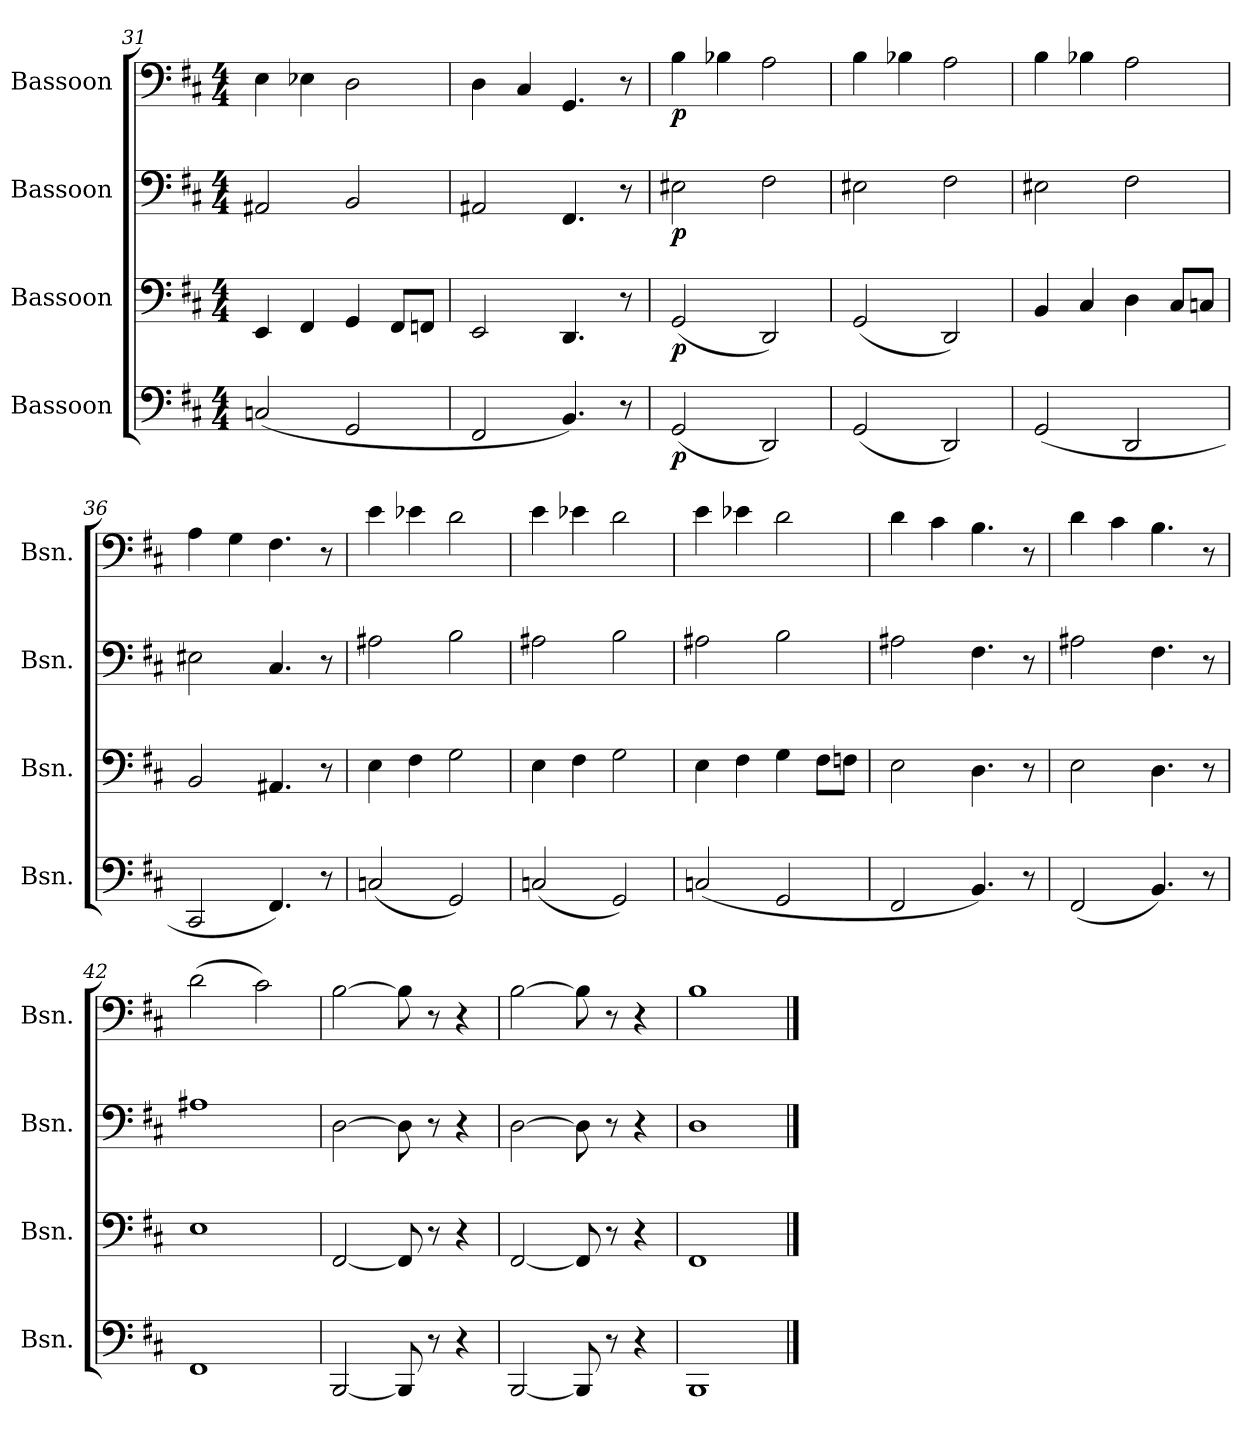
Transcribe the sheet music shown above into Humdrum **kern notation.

**kern	**dynam	**kern	**dynam	**kern	**dynam	**kern	**dynam
*part4	*part4	*part3	*part3	*part2	*part2	*part1	*part1
*staff4	*staff4	*staff3	*staff3	*staff2	*staff2	*staff1	*staff1
*I"Bassoon	*	*I"Bassoon	*	*I"Bassoon	*	*I"Bassoon	*
*I'Bsn.	*	*I'Bsn.	*	*I'Bsn.	*	*I'Bsn.	*
*clefF4	*	*clefF4	*	*clefF4	*	*clefF4	*
*k[f#c#]	*	*k[f#c#]	*	*k[f#c#]	*	*k[f#c#]	*
*D:	*	*D:	*	*D:	*	*D:	*
*M4/4	*	*M4/4	*	*M4/4	*	*M4/4	*
=31	=31	=31	=31	=31	=31	=31	=31
(2Cn/	.	4EE/	.	2AA#X/	.	4E\	.
.	.	4FF#/	.	.	.	4E-X\	.
2GG/	.	4GG/	.	2BB/	.	2D\	.
.	.	8FF#/L	.	.	.	.	.
.	.	8FFn/J	.	.	.	.	.
=32	=32	=32	=32	=32	=32	=32	=32
2FF#/	.	2EE/	.	2AA#X/	.	4D\	.
.	.	.	.	.	.	4C#/	.
4.BB/)	.	4.DD/	.	4.FF#/	.	4.GG/	.
8r	.	8r	.	8r	.	8r	.
=33	=33	=33	=33	=33	=33	=33	=33
!	!LO:DY:b	!	!LO:DY:b	!	!LO:DY:b	!	!LO:DY:b
(2GG/	p	(2GG/	p	2E#X\	p	4B\	p
.	.	.	.	.	.	4B-X\	.
2DD/)	.	2DD/)	.	2F#\	.	2A\	.
!!LO:PB:g=z
=34	=34	=34	=34	=34	=34	=34	=34
(2GG/	.	(2GG/	.	2E#X\	.	4B\	.
.	.	.	.	.	.	4B-X\	.
2DD/)	.	2DD/)	.	2F#\	.	2A\	.
=35	=35	=35	=35	=35	=35	=35	=35
(2GG/	.	4BB/	.	2E#X\	.	4B\	.
.	.	4C#/	.	.	.	4B-X\	.
2DD/	.	4D\	.	2F#\	.	2A\	.
.	.	8C#/L	.	.	.	.	.
.	.	8Cn/J	.	.	.	.	.
=36	=36	=36	=36	=36	=36	=36	=36
2CC#/	.	2BB/	.	2E#X\	.	4A\	.
.	.	.	.	.	.	4G\	.
4.FF#/)	.	4.AA#X/	.	4.C#/	.	4.F#\	.
8r	.	8r	.	8r	.	8r	.
=37	=37	=37	=37	=37	=37	=37	=37
(2Cn/	.	4E\	.	2A#X\	.	4e\	.
.	.	4F#\	.	.	.	4e-X\	.
2GG/)	.	2G\	.	2B\	.	2d\	.
=38	=38	=38	=38	=38	=38	=38	=38
(2Cn/	.	4E\	.	2A#X\	.	4e\	.
.	.	4F#\	.	.	.	4e-X\	.
2GG/)	.	2G\	.	2B\	.	2d\	.
=39	=39	=39	=39	=39	=39	=39	=39
(2Cn/	.	4E\	.	2A#X\	.	4e\	.
.	.	4F#\	.	.	.	4e-X\	.
2GG/	.	4G\	.	2B\	.	2d\	.
.	.	8F#\L	.	.	.	.	.
.	.	8Fn\J	.	.	.	.	.
=40	=40	=40	=40	=40	=40	=40	=40
2FF#/	.	2E\	.	2A#X\	.	4d\	.
.	.	.	.	.	.	4c#\	.
4.BB/)	.	4.D\	.	4.F#\	.	4.B\	.
8r	.	8r	.	8r	.	8r	.
!!LO:LB:g=z
=41	=41	=41	=41	=41	=41	=41	=41
(2FF#/	.	2E\	.	2A#X\	.	4d\	.
.	.	.	.	.	.	4c#\	.
4.BB/)	.	4.D\	.	4.F#\	.	4.B\	.
8r	.	8r	.	8r	.	8r	.
=42	=42	=42	=42	=42	=42	=42	=42
1FF#	.	1E	.	1A#X	.	(2d\	.
.	.	.	.	.	.	2c#\)	.
=43	=43	=43	=43	=43	=43	=43	=43
[2BBB/	.	[2FF#/	.	[2D\	.	[2B\	.
8BBB/]	.	8FF#/]	.	8D\]	.	8B\]	.
8r	.	8r	.	8r	.	8r	.
4r	.	4r	.	4r	.	4r	.
=44	=44	=44	=44	=44	=44	=44	=44
[2BBB/	.	[2FF#/	.	[2D\	.	[2B\	.
8BBB/]	.	8FF#/]	.	8D\]	.	8B\]	.
8r	.	8r	.	8r	.	8r	.
4r	.	4r	.	4r	.	4r	.
=45	=45	=45	=45	=45	=45	=45	=45
1BBB	.	1FF#	.	1D	.	1B	.
==	==	==	==	==	==	==	==
*-	*-	*-	*-	*-	*-	*-	*-
